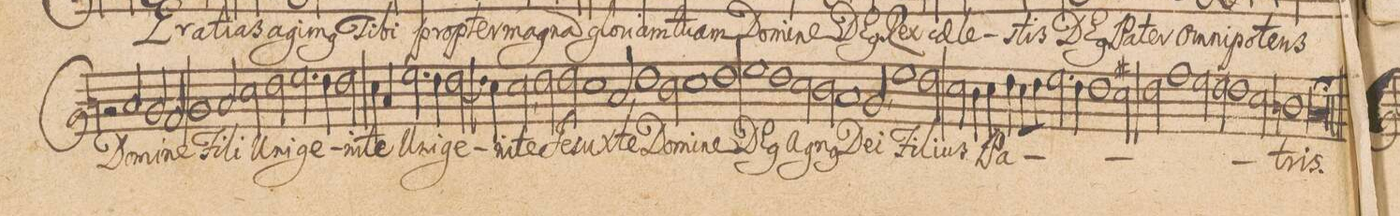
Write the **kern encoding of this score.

**kern	**text
*I"CANTVS.	*
*clefG2	*
*k[bn]	*
*met(C|)	*
*M2/1	*
2ra	.
2a/	Do-
2g/	-mi-
2fny/	-ne
=35-	=35-
1g	Fi-
2a/	-li
2cc\	U-
=36-	=36-
2dd\	-ni-
2.ee\	-ge-
4dd\	.
2dd\	-ni-
=37-	=37-
4cc\	-te
4a/	.
2.ee\	U-
4dd\	-ni-
2.dd\	-ge-
=38-	=38-
4cc\	-ni-
2cc,\	-te
2dd\	Je-
2dd\	-su
=39-	=39-
1cc	x-
2a/	.
1dd\	-te
=40-	=40-
2b\	Do-
1cc	-mi-
=41-	=41-
1dd	-ne
1ee	De-
=42-	=42-
1dd	-(us)
2cc\	a-
2b\	-gn(us)
=43-	=43-
1a	De-
2g,/	-i
1ee\	Fi-
=44-	=44-
2dd\	-li-
2cc\	-us
4b\	Pa-
4cc\	.
=45-	=45-
4dd\	.
8cc\L	.
8dd\J	.
2.ee\	.
4dd\	.
1dd\	.
=46-	=46-
2cc#X\	.
2dd\	.
1ff\	.
=47-	=47-
2ee\	.
2dd\	.
1dd\	.
=48-	=48-
2ccny\	.
1bn	.
=49-	=49-
[0al;	-tris.
=50-	=50-
0a]	.
=51||	=51||
*M2/1	*
*met(C|)	*
*-	*-
